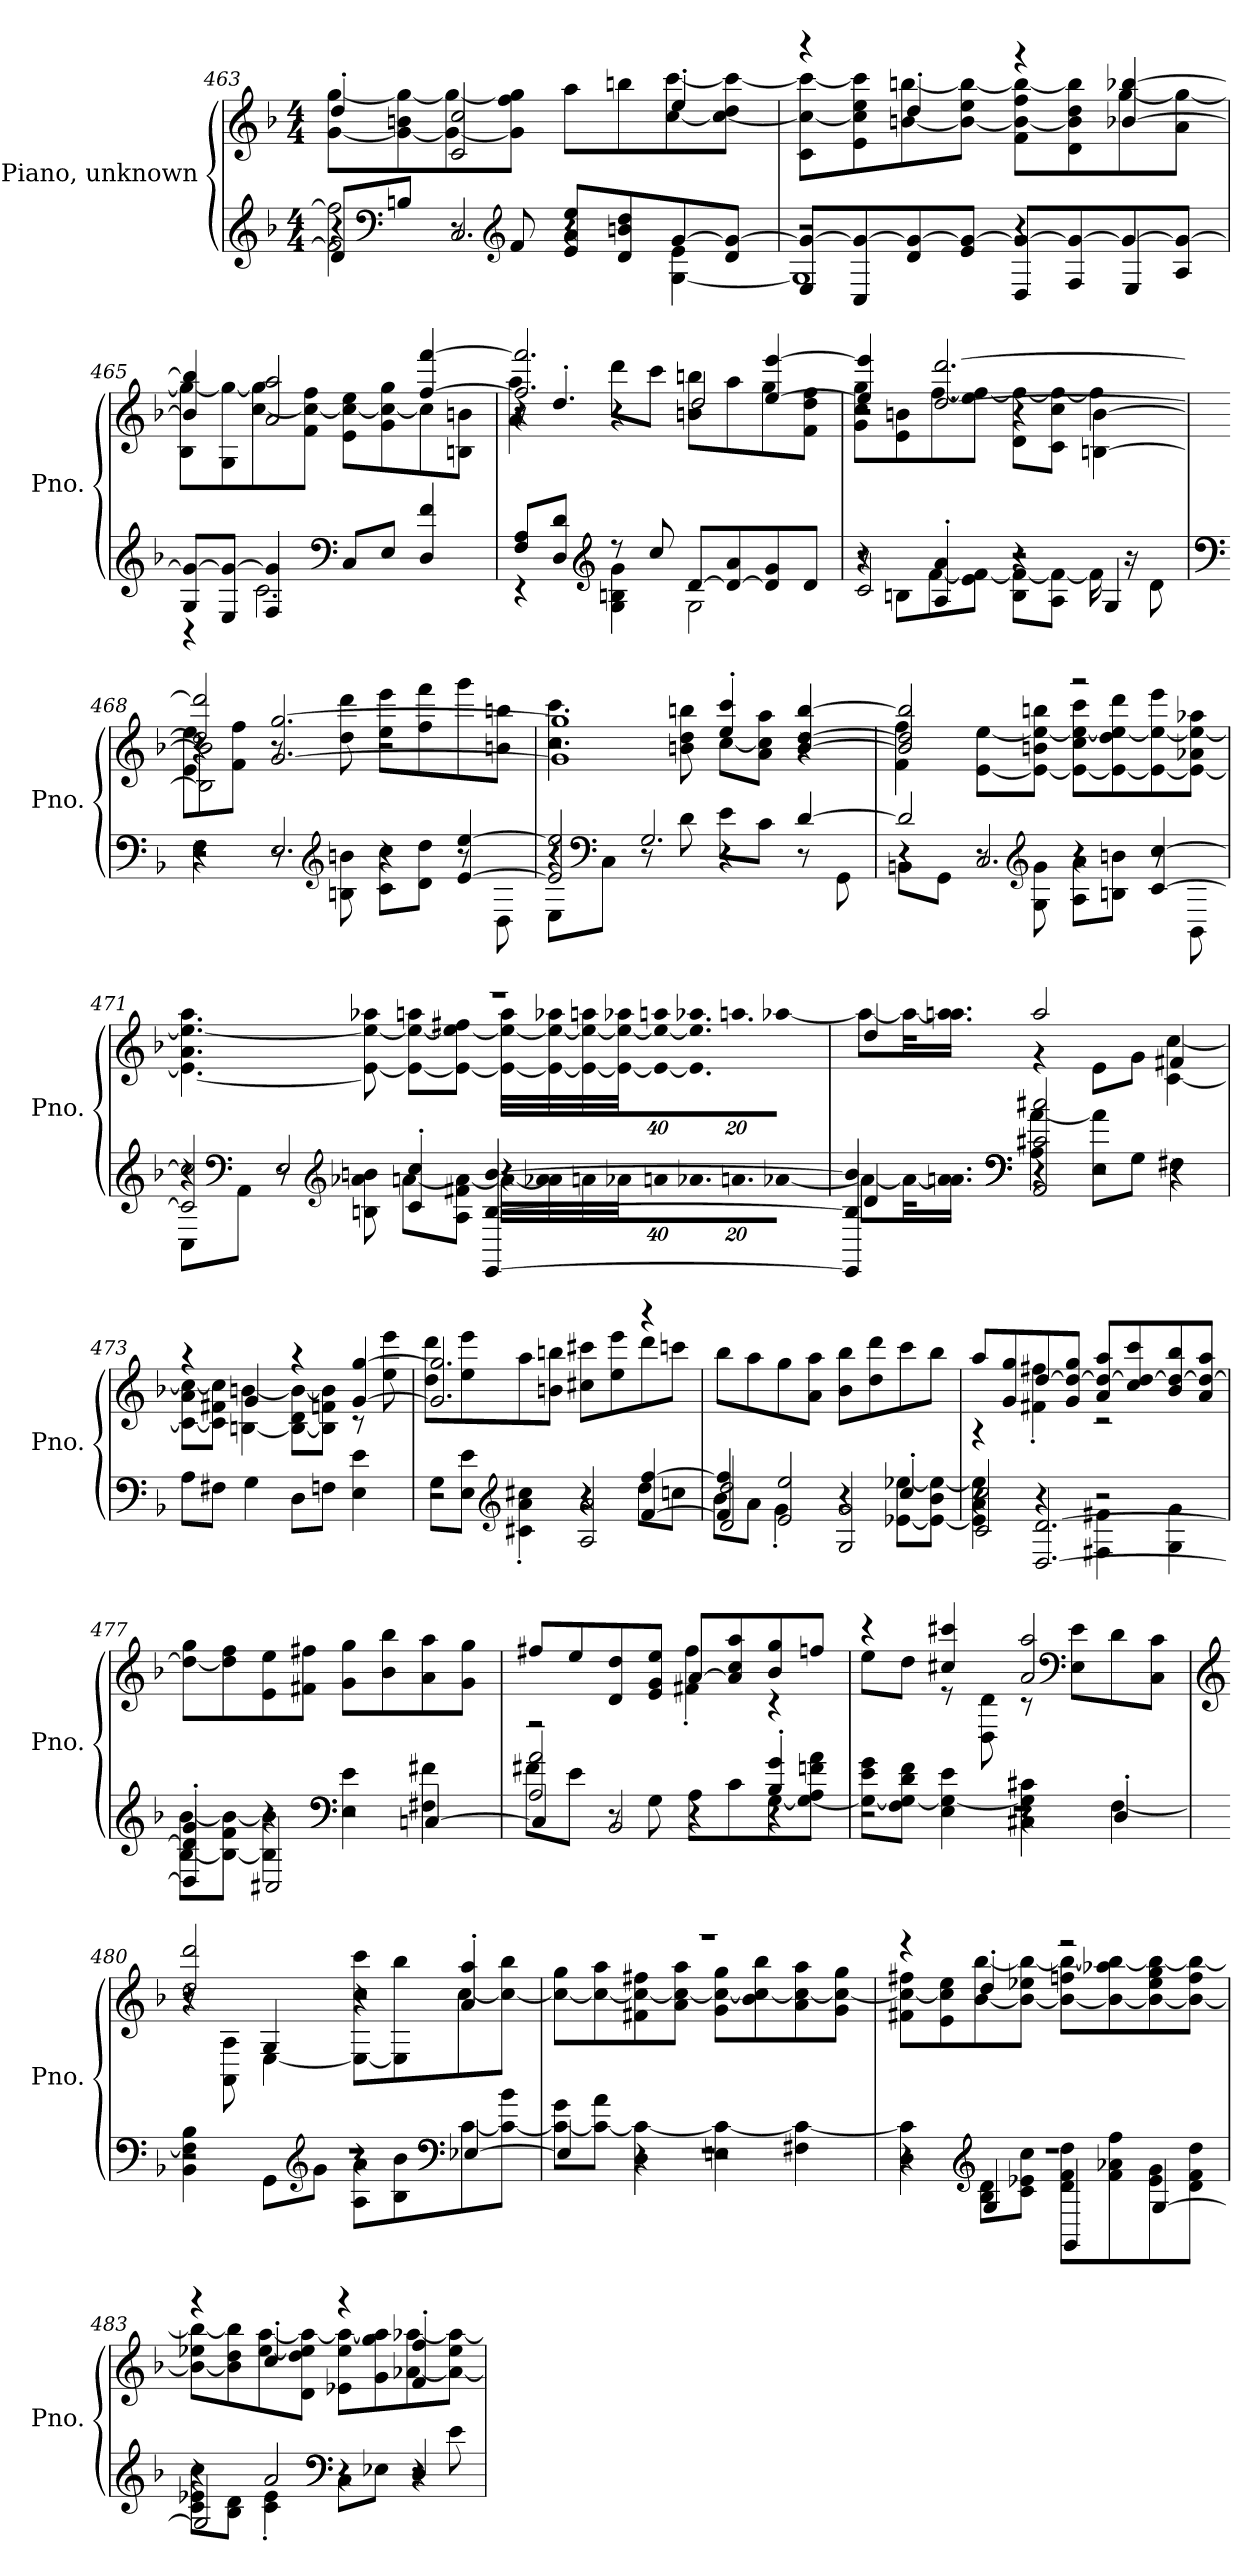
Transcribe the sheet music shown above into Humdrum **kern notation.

**kern	**kern
*part1	*part1
*staff2	*staff1
*I"Piano, unknown	*
*I'Pno.	*
*clefG2	*clefG2
*k[b-]	*k[b-]
*M4/4	*M4/4
=463	=463
*^	*^
*	*^	*	*
8d/L	2f\] 2ff\]	4r	4dd'/	[8g\ [8gg\L
*clefF4	*	*	*	*
8Bn/J	.	.	.	8g\_ 8bn\ 8gg\_
8r	.	2.C/	2c/ 2cc/	8g\_ 8gg\_
*clefG2	*	*	*	*
8f/	.	.	.	8g\] 8ff\ 8gg\]J
8e/ 8a/ 8ee/L	4r	.	.	8aa\L
8d/ 8bn/ 8dd/	.	.	.	8bbn\
[8g/	[4G\ 4e\	.	4ee'/	[8cc\ [8ccc\
8d/ 8g/_J	.	.	.	8cc\_ 8dd\ 8ccc\_J
=464	=464	=464	=464	=464
8E/ 8g/_L	1G]	2r	4r	8c\ 8cc\_ 8ccc\_L
8C/ 8g/_	.	.	.	8e\ 8cc\] 8ee\ 8ccc\]
8d/ 8g/_	.	.	4dd'/	[8bn\ [8bbn\
8e/ 8g/_J	.	.	.	8b\_ 8ee\ 8bb\_J
8D/ 8g/_L	.	4r	4r	8f\ 8b\_ 8ff\ 8bb\_L
8F/ 8g/_	.	.	.	8d\ 8b\] 8dd\ 8bb\]
8g/_	.	4E/	[4b-X/ [4bb-X/	[8gg\
8A/ 8g/_J	.	.	.	8a\ 8gg\_J
*	*v	*v	*	*
!!LO:LB:g=z	!!
=465	=465	=465	=465
8G/ 8g/_L	4r	4b-/] 4bb-/]	8B-\ 8gg\_L
8E/ 8g/_J	.	.	8G\ 8gg\_
4F/ 4g/]	2.c\	2a/ 2aa/	[8cc\ 8gg\]
.	.	.	8f\ 8cc\_ 8ff\J
*clefF4	*	*	*
8C/L	.	.	8e\ 8cc\_ 8ee\L
8E/J	.	.	8g\ 8cc\_ 8gg\
4D/ 4f/	.	[4ff/ [4fff/	8cc\]
.	.	.	8Bn\ 8bn\J
=466	=466	=466	=466
*	*	*^	*^
8F/ 8A/L	4r	2.ff/] 2.fff/]	4r	8r	4a\ 4aa\
8D/ 8d/J	.	.	.	4.dd'/	.
*clefG2	*	*	*	*	*
8r	4G\ 4Bn\ 4g\	.	8ddd\L	.	4r
8cc/	.	.	8ccc\J	.	.
[8d/L	2G\	.	8bn\ 8bbn\L	2dd/	2r
8d/_ 8a/	.	.	8aa\	.	.
8d/] 8g/	.	[4ee/ [4eee/	8gg\	.	.
8d/J	.	.	8f\ 8dd\ 8ff\J	.	.
*	*	*	*	*v	*v
=467	=467	=467	=467	=467
*	*^	*	*	*
4r	8r	2c/	4ee/] 4eee/]	8g\ 8cc\ 8gg\L	2r
.	8Bn\L	.	.	8e\ 8bn\	.
4A/' 4a/'	[8f\	.	[2.dd/ [2.ddd/	[8ff\	.
.	8e\ 8f\_J	.	.	8ee\ 8ff\_J	.
2r	8B\ 8f\_L	4r	.	8d\ 8ff\_L	4r
.	8A\ 8f\_J	.	.	8c\ 8cc\ 8ff\_J	.
.	16f\]	4G/	.	4ff\]	[4Bn\ [4b\
.	16r	.	.	.	.
.	8d\	.	.	.	.
*	*	*	*v	*v	*v
!!LO:LB:g=z
=468	=468	=468	=468
*clefF4	*	*	*
*	*	*	*^
*	*	*	*	*^
*	*	*	*	*	*^
2r	4F\	4r	2dd/] 2ddd/]	8e\ 8ee\L	4r	2B\] 2b\]
.	.	.	.	8f\ 8ff\J	.	.
.	8r	2.E/	.	8r	[2.g/ [2.gg/	.
*clefG2	*	*	*	*	*	*
.	8Bn\ 8bn\	.	.	8dd\ 8ddd\	.	.
4r	8c\ 8cc\L	.	2r	8ee\ 8eee\L	.	2r
.	8d\ 8dd\J	.	.	8ff\ 8fff\	.	.
[4e/ [4ee/	8r	.	.	8ggg\	.	.
.	8D\	.	.	8bn\ 8bbn\J	.	.
*	*	*	*	*	*v	*v
=469	=469	=469	=469	=469	=469
2e/] 2ee/]	8E\L	4r	2r	4.cc\ 4.ccc\	1g] 1gg]
*clefF4	*	*	*	*	*
.	8C\J	.	.	.	.
.	8r	2.G/	.	.	.
.	8d\	.	.	8bn\ 8dd\ 8bbn\	.
4r	8e\L	.	4ee/' 4ccc/'	[8cc\L	.
.	8c\J	.	.	8a\ 8cc\] 8aa\J	.
[4d/	8r	.	[4b/ [4dd/ [4bb/	4r	.
.	8GG\	.	.	.	.
*	*	*	*	*v	*v
=470	=470	=470	=470	=470
2d/]	8BBn\L	4r	2b/] 2dd/] 2bb/]	4f\ 4ff\
.	8GG\J	.	.	.
.	8r	2.C/	.	[8e\ [8ee\L
*clefG2	*	*	*	*
.	8G\ 8g\	.	.	8e\_ 8bn\ 8ee\_ 8bbn\J
4r	8A\ 8a\L	.	2r	8e\_ 8cc\ 8ee\_ 8ccc\L
.	8Bn\ 8bn\J	.	.	8e\_ 8dd\ 8ee\_ 8ddd\
[4c/ [4cc/	8r	.	.	8e\_ 8ee\_ 8eee\
.	8BB\	.	.	8e\_ 8a-X\ 8ee\_ 8aa-X\J
!!LO:LB:g=z	!!
=471	=471	=471	=471	=471
2c/] 2cc/]	8C\L	4r	1r	4.e\_ 4.a\ 4.ee\_ 4.aa\
*clefF4	*	*	*	*
.	8AA\J	.	.	.
.	8r	2E/	.	.
*clefG2	*	*	*	*
.	8Bn\ 8a-X\ 8bn\	.	.	8e\_ 8ee\_ 8aa-X\
4c/' 4cc/'	[8an\L	.	.	8e\_ 8ee\_ 8aan\L
.	8A\ 8f#X\ 8a\_J	.	.	8e\_ 8ee\_ 8ff#X\J
4r	32a\LLL_	[4EE/ [4B/ [4b/	.	32e\_ 32ee\_ 32aa\LLL
.	32a-X\ 32a\]	.	.	32e\_ 32ee\_ 32aa-X\
.	32an\	.	.	32e\_ 32ee\_ 32aan\
.	32a-X\	.	.	32e\_ 32ee\_ 32aa-X\
*	*Xbrackettup	*	*	*
!	!LO:N:vis=32	!	!	!
*	*	*	*	*Xbrackettup
!	!	!	!	!LO:N:vis=32
.	640%23an\	.	.	640%23e\_ 640%23ee\_ 640%23aan\
!	!LO:N:vis=64.	!	!	!LO:N:vis=64.
.	640%17a-X\L	.	.	640%17e\] 640%17ee\] 640%17aa-X\L
!	!LO:N:vis=64.	!	!	!LO:N:vis=64.
.	640%17an\J	.	.	640%17aan\J
!	!LO:N:vis=32	!	!	!LO:N:vis=32
.	[640%23a-X\JJJ	.	.	[640%23aa-X\JJJ
=472	=472	=472	=472	=472
4d/	8a-\L_	4EE/] 4B/] 4b/]	4dd/	8aa-\L_
.	32a-\KL_	.	.	32aa-\KL_
.	16.a-\] 16.an\JJ	.	.	16.aa-\] 16.aan\JJ
*clefF4	*	*	*	*
2AA/ 2c#X/ 2cc#X/	4A\ [4a\	4r	2aa/	4r
.	8E\ 8a\]L	2r	.	8e\L
.	8G\J	.	.	8g\J
4r	4F#X\	.	4f#X/	[4c\ [4cc\
*v	*v	*v	*	*
!!LO:LB:g=z	!!
=473	=473	=473
8A\L	4r	8c\_ 8a\ 8cc\_L
8F#X\J	.	8c\] 8f#X\ 8cc\]J
4G\	4g/	[4Bn\ [4bn\
8D\L	4r	8B\_ 8d\ 8b\_L
8Fn\J	.	8B\] 8fn\ 8b\]J
4E\ 4e\	[4g/ [4gg/	8r
.	.	8ee\ 8eee\
=474	=474	=474
*^	*	*
*	*^	*	*
2r	8G\L	2r	2.g/] 2.gg/]	8dd\ 8ddd\L
.	8E\ 8e\J	.	.	8ee\ 8eee\
*clefG2	*	*	*	*
.	4c#X\' 4a\' 4cc#X\'	.	.	8aa\
.	.	.	.	8bn\ 8bbn\J
4r	4r	2A/ 2a/	.	8cc#X\ 8ccc#X\L
.	.	.	.	8ee\ 8eee\
[4f/ [4ff/	8dd\L	.	4r	8ddd\
.	8ccn\J	.	.	8cccn\J
*	*	*	*v	*v
=475	=475	=475	=475
4f/] 4ff/]	8b-\L	2d/ 2dd/	8bb-\L
.	8a\J	.	8aa\
2e/ 2ee/	4g'\	.	8gg\
.	.	.	8a\ 8aa\J
.	4r	2G/ 2g/	8b-\ 8bb-\L
.	.	.	8dd\ 8ddd\
4cc'/	[8e-X\ [8ee-X\L	.	8ccc\
.	8e-\_ 8b-\ 8ee-\_J	.	8bb-\J
!!LO:LB:g=z
=476	=476	=476	=476
*	*	*	*^
4r	4e-\] 4a\ 4ee-\]	2c/ 2cc/	8aa/L	4r
.	.	.	8g/ 8gg/	.
[2.D/ [2.d/	4r	.	[8dd/	4f#X\' 4ff#X\'
.	.	.	8g/ 8dd/_ 8gg/J	.
.	4F#X\ 4f#X\	2r	8a/ 8dd/_ 8aa/L	2r
.	.	.	8cc/ 8dd/_ 8ccc/	.
.	4G\ 4g\	.	8b-/ 8dd/_ 8bb-/	.
.	.	.	8a/ 8dd/_ 8aa/J	.
*	*	*	*v	*v
=477	=477	=477	=477
4D/] 4d/]	[8B-\ [8b-\L	4g'/	8dd\_ 8gg\L
.	8B-\_ 8f\ 8b-\_J	.	8dd\] 8ff\
4r	4B-\] 4b-\]	2C#X/	8e\ 8ee\
.	.	.	8f#X\ 8ff#X\J
*clefF4	*	*	*
2r	4E\ 4e\	.	8g\ 8gg\L
.	.	.	8b-\ 8bb-\
.	4F#X\ 4f#X\	[4Cn/	8a\ 8aa\
.	.	.	8g\ 8gg\J
=478	=478	=478	=478
*	*	*	*^
2A/ 2a/	8f#X\L	4C/]	8ff#X/L	2r
.	8e\J	.	8ee/	.
.	8r	2BB-/	8d/ 8dd/	.
.	8G\	.	8e/ 8g/ 8ee/J	.
4r	8A\L	.	[8a/L	4f#X\' 4ff#\'
.	8c\	.	8a/] 8cc/ 8aa/	.
4B-/' 4g/'	[8G\	4r	8b-/ 8gg/	4r
.	8G\_ 8A\ 8fn\ 8a\J	.	8ffn/J	.
!!LO:PB:g=z	!!
=479	=479	=479	=479	=479
1r	8G\_ 8e\ 8g\L	2r	4r	8ee\L
.	8F\ 8G\_ 8d\ 8f\J	.	.	8dd\J
.	4E\ 4G\_ 4e\	.	4cc#X/ 4ccc#X/	8r
.	.	.	.	8D\ 8d\
.	4C#X\ 4G\] 4c#X\	4r	2a/ 2aa/	8r
*	*	*	*clefF4	*
.	.	.	.	8E\ 8e\L
.	[4F\	4D'/	.	8d\
.	.	.	.	8C\ 8c\J
*	*	*	*v	*v
=480	=480	=480	=480
*	*	*	*clefG2
*	*	*	*^
*	*	*	*	*^
1r	4BB-\ 4F\] 4B-\	2r	2dd/ 2ddd/	8r	4r
.	.	.	.	8AA\ 8A\	.
.	8GG\L	.	.	[4E\	4G/
*clefG2	*	*	*	*	*
.	8g\J	.	.	.	.
.	8A\ 8a\L	4r	4r	8E\_ 8cc\ 8ccc\L	2r
.	8B-\ 8b-\	.	.	8E\] 8bb-\	.
*clefF4	*	*	*	*	*
.	[8c\	[4E-X/	4a/' 4aa/'	[8cc\	.
.	8c\_ 8b-\J	.	.	8cc\_ 8bb-\J	.
*	*	*	*	*v	*v
=481	=481	=481	=481	=481
1r	8c\_ 8g\L	4E-/]	1r	8cc\_ 8gg\L
.	8c\_ 8a\J	.	.	8cc\_ 8aa\
.	4D\ 4c\_	4r	.	8f#X\ 8cc\_ 8ff#X\
.	.	.	.	8a\ 8cc\_ 8aa\J
.	4En\ 4c\_	2r	.	8g\ 8cc\_ 8gg\L
.	.	.	.	8b-\ 8cc\_ 8bb-\
.	4F#X\ 4c\_	.	.	8a\ 8cc\_ 8aa\
.	.	.	.	8g\ 8cc\_ 8gg\J
!!LO:LB:g=z	!!
=482	=482	=482	=482	=482
1r	4D\ 4c\]	4r	4r	8f#X\ 8cc\_ 8ff#X\L
.	.	.	.	8e\ 8cc\] 8ee\
*clefG2	*	*	*	*
.	8B-\ 8d\L	4G/	4dd'/	[8b-\ [8bb-\
.	8c\ 8e-X\ 8cc\J	.	.	8b-\_ 8ee-X\ 8bb-\_J
.	8d\ 8f\ 8dd\L	4GG/	2r	8b-\_ 8ffn\ 8bb-\_L
.	8f\ 8a-X\ 8ff\	.	.	8b-\_ 8aa-X\ 8bb-\_
.	8e-\ 8g\	[4G/	.	8b-\_ 8ee-\ 8gg\ 8bb-\_
.	8d\ 8f\ 8dd\J	.	.	8b-\_ 8ff\ 8bb-\_J
=483	=483	=483	=483	=483
4r	8c\ 8e-X\ 8cc\L	2G/]	4r	8b-\_ 8ee-X\ 8bb-\_L
.	8B-\ 8d\J	.	.	8b-\] 8dd\ 8bb-\]
2a/	4c\' 4e-\'	.	4cc'/	[8ee-\ [8aa\
.	.	.	.	8d\ 8dd\ 8ee-\] 8aa\_J
*clefF4	*	*	*	*
.	8C\L	4r	4r	8e-X\ 8ee-\ 8aa\_L
.	8E-X\J	.	.	8g\ 8gg\ 8aa\]
4r	8r	4D/	4f/' 4ff/'	[8a-X\ [8aa-X\
.	8e-\	.	.	8a-\_ 8ee-\ 8aa-\_J
*v	*v	*v	*	*
*	*v	*v
=	=
*-	*-
